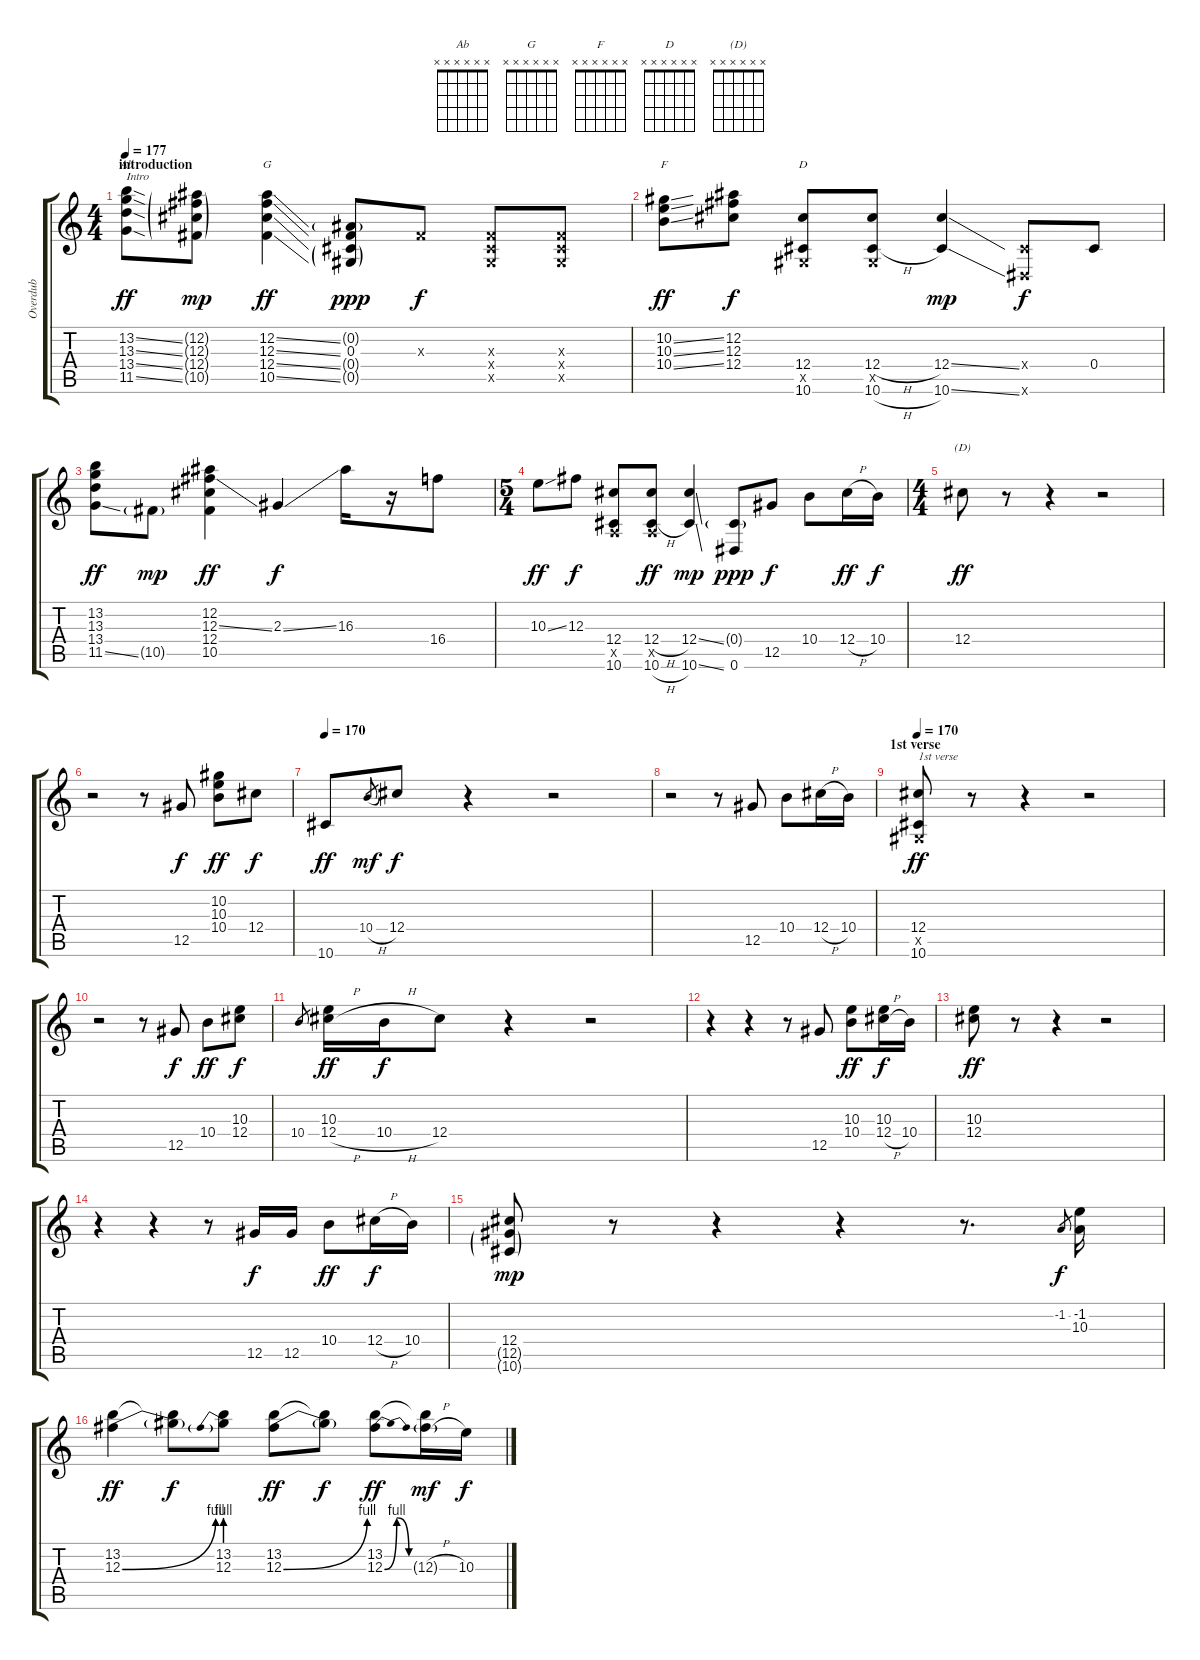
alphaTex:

\track ("Overdub" "Overdub") {instrument fretlessbass}
\staff {score tabs}
\tuning (Eb4 Bb3 Gb3 Db3 Ab2 Eb2) {hide}
\chord ("Ab" x x x x x x) {firstfret 0}
\chord ("G" x x x x x x) {firstfret 0}
\chord ("F" x x x x x x) {firstfret 0}
\chord ("D" x x x x x x) {firstfret 0}
\chord ("(D)" x x x x x x) {firstfret 0}
\ts (4 4)
\section ("" "introduction")
\tempo 177
\tempo 182
\tempo 177
\clef g2
\ks c
(13.2{ss} 13.3{ss} 13.4{ss} 11.5{ss}).8{ch "Ab" txt "Intro" dy ff instrument fretlessbass} (12.2{g} 12.3{g} 12.4{g} 10.5{g}).8{dy mp} (12.2{ss} 12.3{ss} 12.4{ss} 10.5{ss}).4{ch "G" dy ff} (0.2{g} 0.3 0.4{g} 0.5{g}).8{dy ppp} 0.3{x}.8{dy f} (0.3{x} 0.4{x} 0.5{x}).8 (0.3{x} 0.4{x} 0.5{x}).8 |
(10.2{ss} 10.3{ss} 10.4{ss}).8{ch "F" dy ff} (12.2 12.3 12.4).8{dy f} (12.4 0.5{x} 10.6).8{ch "D"} (12.4{h} 0.5{x} 10.6{h}).8 (12.4{ss} 10.6{ss}).4{dy mp} (0.4{x} 0.6{x}).8{dy f} 0.4.8 |
(13.2 13.3 13.4 11.5{ss}).8{dy ff} 10.5{g}.8{dy mp} (12.2 12.3{ss} 12.4 10.5).4{dy ff} 2.3{ss}.4{dy f} 16.3.16 r.16 16.4.8 |
\ts (5 4)
10.3{ss}.8{dy ff} 12.3.8{dy f} (12.4 1.5{x} 10.6).8 (12.4{h} 1.5{x} 10.6{h}).8{dy ff} (12.4{ss} 10.6{ss}).4{dy mp} (0.4{g} 0.6).8{dy ppp} 12.5.8{dy f} 10.4.8 12.4{h}.16{dy ff} 10.4.16{dy f} |
\ts (4 4)
12.4.8{ch "(D)" dy ff} r.8 r.4 r.2 |
r.2 r.8 12.5.8{dy f} (10.2 10.3 10.4).8{dy ff} 12.4.8{dy f} |
\tempo 170
10.6.8{dy ff} 10.4{h}.8{gr dy mf} 12.4.8{dy f} r.4 r.2 |
r.2 r.8 12.5.8 10.4.8 12.4{h}.16 10.4.16 |
\section ("" "1st verse")
\tempo 170
(12.4 0.5{x} 10.6).8{txt "1st verse" dy ff} r.8 r.4 r.2 |
r.2 r.8 12.5.8{dy f} 10.4.8{dy ff} (10.3 12.4).8{dy f} |
10.4.8{gr} (10.3 12.4{h}).16{dy ff} 10.4{h}.16{dy f} 12.4.8 r.4 r.2 |
r.4 r.4 r.8 12.5.8 (10.3 10.4).8{dy ff} (10.3 12.4{h}).16{dy f} 10.4.16 |
(10.3 12.4).8{dy ff} r.8 r.4 r.2 |
r.4 r.4 r.8 12.5.16{dy f} 12.5.16 10.4.8{dy ff} 12.4{h}.16{dy f} 10.4.16 |
(12.4 12.5{g} 10.6{g}).8{dy mp} r.8 r.4 r.4 r.8{d} -1.2.8{gr dy f} (-1.2 10.3).16 |
(13.2 12.3{be (bend 0 0 60 4)}).4{dy ff} (13.2{t} 12.3{t}).8{dy f} (13.2 12.3{be (prebend 0 4 60 4)}).8 (13.2 12.3{be (bend 0 0 60 4)}).8{dy ff} (13.2{t} 12.3{t}).8{dy f} (13.2 12.3{be (bendrelease 0 0 15 4 30 4 60 0)}).8{dy ff} (13.2{t} 12.3{h g}).16{dy mf} 10.3.16{dy f}
